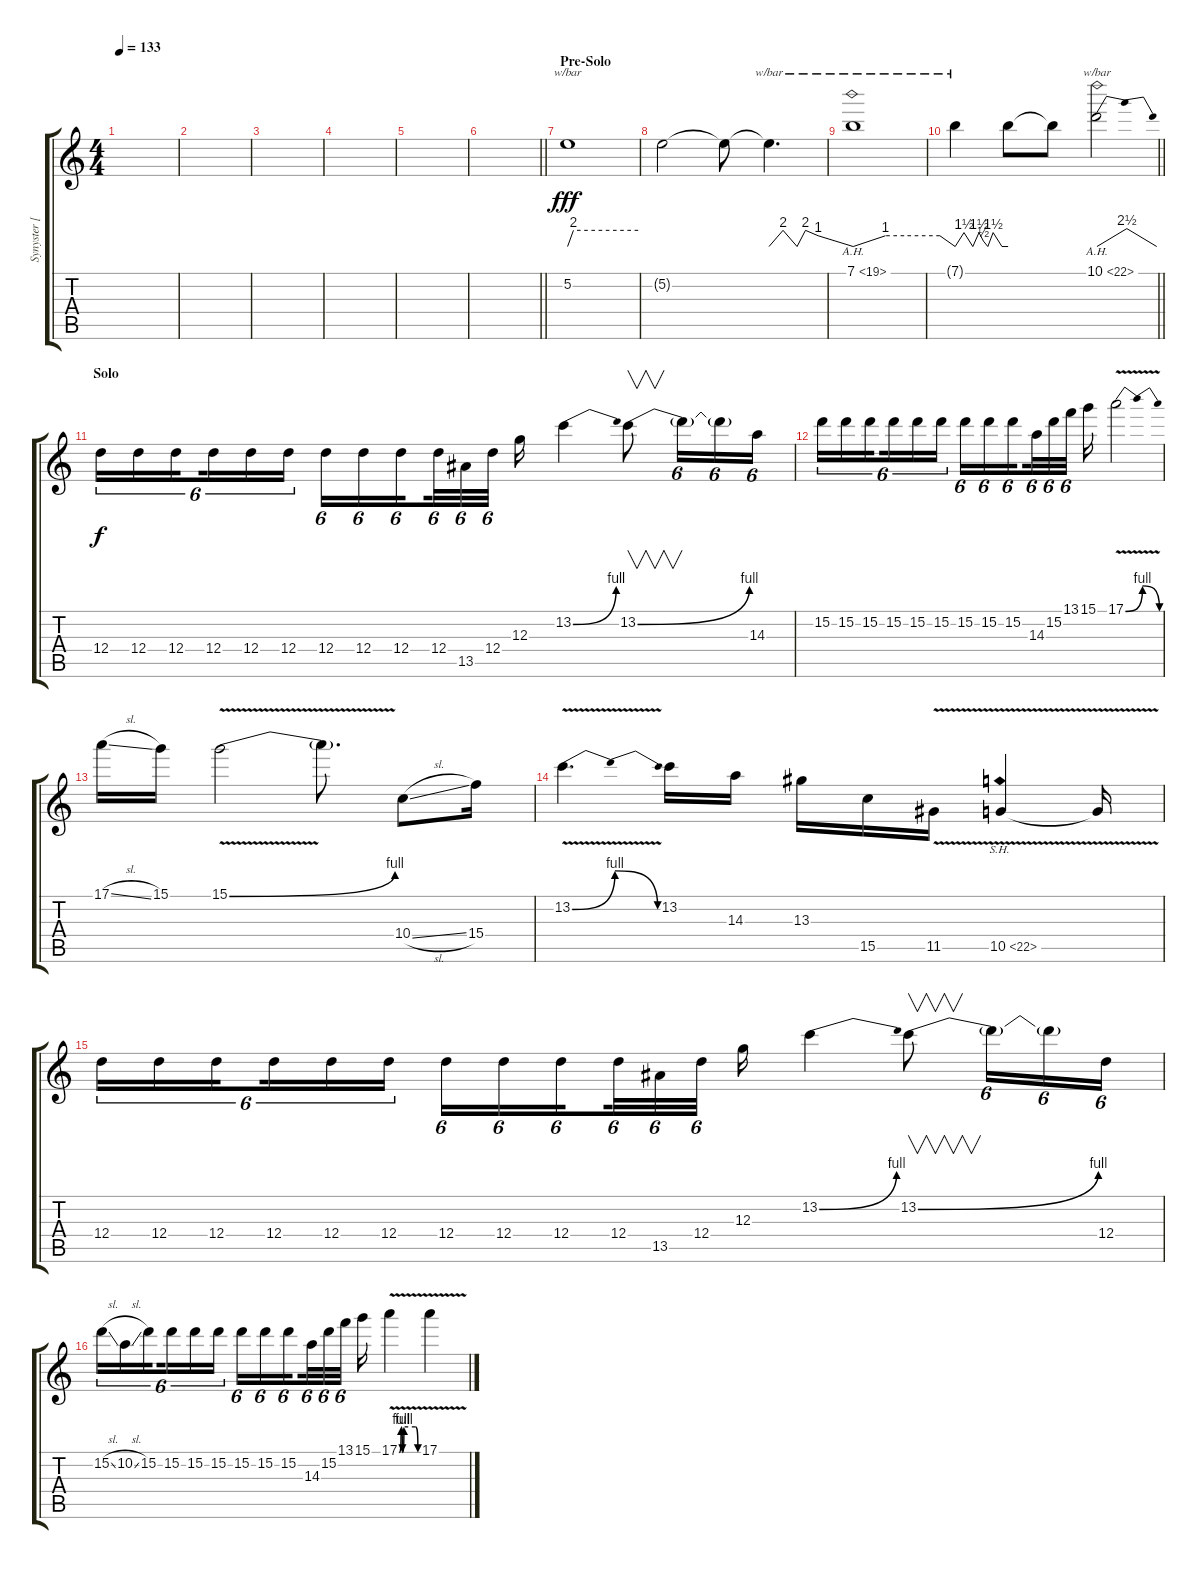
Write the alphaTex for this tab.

\track ("Synyster [Harmonics/FX]" "Synyster [") {instrument distortionguitar}
\staff {score tabs}
\tuning (E4 B3 G3 D3 A2 D2) {hide}
\ts (4 4)
\tempo 133
\clef g2
\ks c
|
|
|
|
|
\barLineRight lightlight
|
\section ("" "Pre-Solo")
5.2.1{tbe (custom default 0 0 5 8 60 8) dy fff balance 16 instrument guitarharmonics} |
5.2{t}.2 5.2{t}.8 5.2{t}.4{d tbe (custom default 0 0 10 8 20 0 26 8 35 4 60 0)} |
7.1{ah 12}.1{tbe (custom default 0 0 19 4 30 4 51 4 60 0) balance 0} |
\barLineRight lightlight
7.1{t}.4{tbe (custom default 0 0 10 6 20 0 27 6 32 2 37 0 43 6 53 0 60 0)} 7.1{t}.8{balance 16} 7.1{t}.8 10.1{ah 12}.2{tbe (dip default 0 0 34 10 47 10 60 0) balance 1} |
\section ("" "Solo")
12.4.16{tu (6 4) dy f volume 13 balance 14 instrument reedorgan} 12.4.16{tu (6 4)} 12.4.16{tu (6 4) beam splitsecondary} 12.4.16{tu (6 4)} 12.4.16{tu (6 4)} 12.4.16{tu (6 4)} 12.4.16{tu (6 4)} 12.4.16{tu (6 4)} 12.4.16{tu (6 4) beam splitsecondary} 12.4.32{tu (6 4)} 13.5.32{tu (6 4)} 12.4.32{tu (6 4) beam splitsecondary} 12.3.16 13.2{be (bend 0 0 60 4)}.4 13.2{be (bend 0 0 60 4)}.8{v} 13.2{t}.16{tu (6 4)} 13.2{t}.16{tu (6 4)} 14.3.16{tu (6 4)} |
15.2.16{tu (6 4)} 15.2.16{tu (6 4)} 15.2.16{tu (6 4) beam splitsecondary} 15.2.16{tu (6 4)} 15.2.16{tu (6 4)} 15.2.16{tu (6 4)} 15.2.16{tu (6 4)} 15.2.16{tu (6 4)} 15.2.16{tu (6 4) beam splitsecondary} 14.3.32{tu (6 4)} 15.2.32{tu (6 4)} 13.1.32{tu (6 4) beam splitsecondary} 15.1.16 17.1{be (bendrelease 0 0 15 4 52 4 60 0) v}.2 |
17.1{sl}.16 15.1.16 15.1{be (bend 0 0 60 4) v}.2 15.1{t}.8{d} 10.4{sl}.8 15.4.16 |
13.2{be (bendrelease 0 0 15 4 52 4 60 0) v}.4{d} 13.2.16 14.3.16 13.3.16 15.5.16 11.5{v}.16 10.5{sh 12 v}.4 10.5{t}.16 |
12.4.16{tu (6 4)} 12.4.16{tu (6 4)} 12.4.16{tu (6 4) beam splitsecondary} 12.4.16{tu (6 4)} 12.4.16{tu (6 4)} 12.4.16{tu (6 4)} 12.4.16{tu (6 4)} 12.4.16{tu (6 4)} 12.4.16{tu (6 4) beam splitsecondary} 12.4.32{tu (6 4)} 13.5.32{tu (6 4)} 12.4.32{tu (6 4) beam splitsecondary} 12.3.16 13.2{be (bend 0 0 60 4)}.4 13.2{be (bend 0 0 60 4)}.8{v} 13.2{t}.16{tu (6 4)} 13.2{t}.16{tu (6 4)} 12.4.16{tu (6 4)} |
15.2{sl}.16{tu (6 4)} 10.2{sl}.16{tu (6 4)} 15.2.16{tu (6 4) beam splitsecondary} 15.2.16{tu (6 4)} 15.2.16{tu (6 4)} 15.2.16{tu (6 4)} 15.2.16{tu (6 4)} 15.2.16{tu (6 4)} 15.2.16{tu (6 4) beam splitsecondary} 14.3.32{tu (6 4)} 15.2.32{tu (6 4)} 13.1.32{tu (6 4) beam splitsecondary} 15.1.16 17.1{be (custom 0 0 6 4 10 0 15 4 52 4 60 0) v}.4 17.1{v}.4
